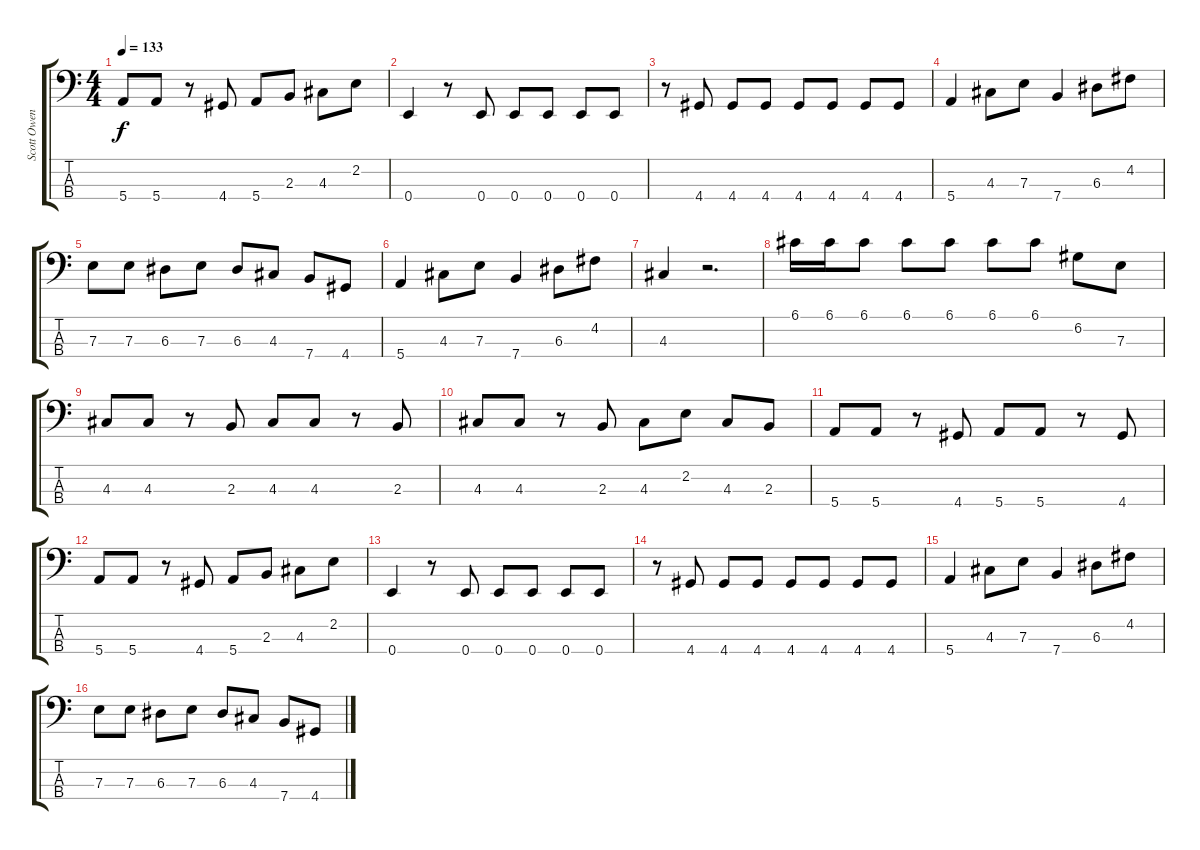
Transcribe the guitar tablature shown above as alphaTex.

\track ("Scott Owen" "Scott Owen") {instrument electricbassfinger}
\staff {score tabs}
\tuning (G2 D2 A1 E1) {hide}
\ts (4 4)
\tempo 133
\clef f4
\ks c
5.4.8{dy f} 5.4.8 r.8 4.4.8 5.4.8 2.3.8 4.3.8 2.2.8 |
0.4.4 r.8 0.4.8 0.4.8 0.4.8 0.4.8 0.4.8 |
r.8 4.4.8 4.4.8 4.4.8 4.4.8 4.4.8 4.4.8 4.4.8 |
5.4.4 4.3.8 7.3.8 7.4.4 6.3.8 4.2.8 |
7.3.8 7.3.8 6.3.8 7.3.8 6.3.8 4.3.8 7.4.8 4.4.8 |
5.4.4 4.3.8 7.3.8 7.4.4 6.3.8 4.2.8 |
4.3.4 r.2{d} |
6.1.16 6.1.16 6.1.8 6.1.8 6.1.8 6.1.8 6.1.8 6.2.8 7.3.8 |
4.3.8 4.3.8 r.8 2.3.8 4.3.8 4.3.8 r.8 2.3.8 |
4.3.8 4.3.8 r.8 2.3.8 4.3.8 2.2.8 4.3.8 2.3.8 |
5.4.8 5.4.8 r.8 4.4.8 5.4.8 5.4.8 r.8 4.4.8 |
5.4.8 5.4.8 r.8 4.4.8 5.4.8 2.3.8 4.3.8 2.2.8 |
0.4.4 r.8 0.4.8 0.4.8 0.4.8 0.4.8 0.4.8 |
r.8 4.4.8 4.4.8 4.4.8 4.4.8 4.4.8 4.4.8 4.4.8 |
5.4.4 4.3.8 7.3.8 7.4.4 6.3.8 4.2.8 |
7.3.8 7.3.8 6.3.8 7.3.8 6.3.8 4.3.8 7.4.8 4.4.8
